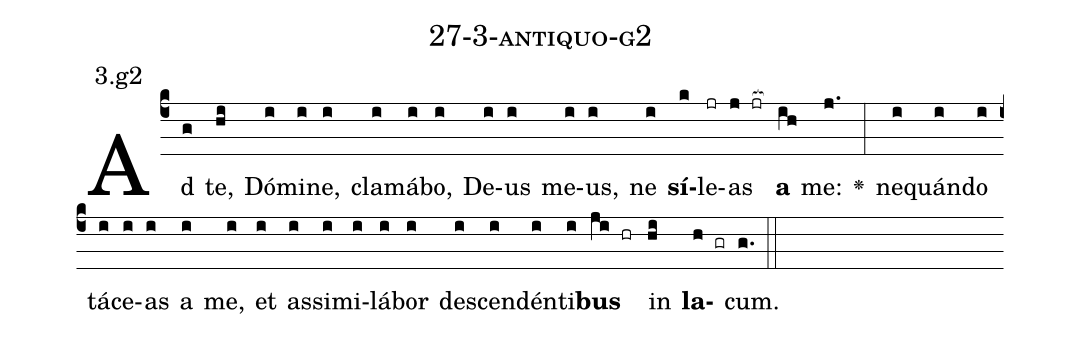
name: 27-3-antiquo-g2;
annotation: 3.g2;
%%
(c4)Ad(g) te,(hi) Dó(i)mi(i)ne,(i) cla(i)má(i)bo,(i) De(i)us(i) me(i)us,(i) ne(i) <b>sí</b>(k)le(jr)as(j jr[ocb:1{]) <b>a</b>(ih[ocb:0}]) me:(j.) <v>\greheightstar</v>(:) ne(i)quán(i)do(i) tá(i)ce(i)as(i) a(i) me,(i) et(i) as(i)si(i)mi(i)lá(i)bor(i) de(i)scen(i)dén(i)ti(i)<b>bus</b>(ji hr) in(hi) <b>la</b>(h gr)cum.(g.) (::)


%E(i) u(i) o(ji) u(hi) a(h) e.(g.) (::)
